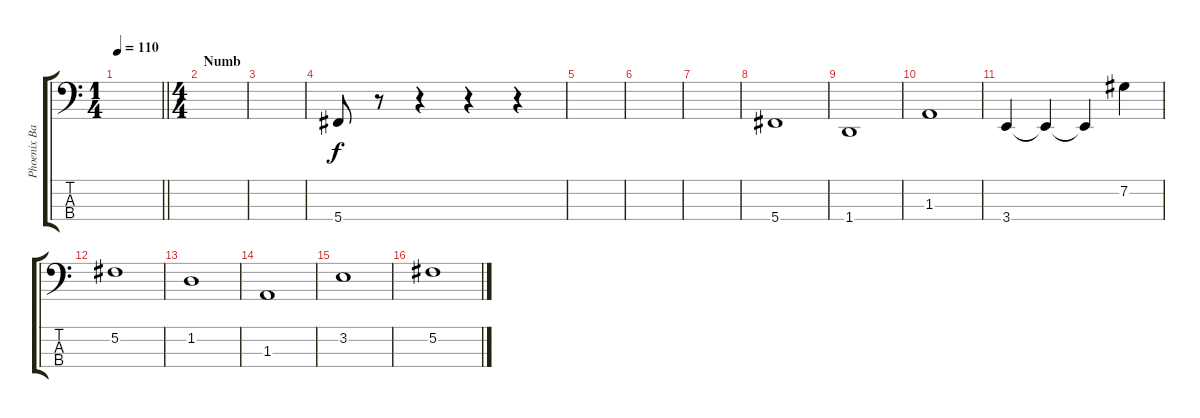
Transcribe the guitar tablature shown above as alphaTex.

\track ("Phoenix Bass1" "Phoenix Ba") {instrument acousticguitarsteel}
\staff {score tabs}
\tuning (Gb2 Db2 Ab1 Db1) {hide}
\ts (1 4)
\tempo 110
\clef f4
\barLineRight lightlight
\ks c
|
\ts (4 4)
\section ("" "Numb")
|
|
5.4.8 r.8 r.4 r.4 r.4 |
|
|
|
5.4.1 |
1.4.1 |
1.3.1 |
3.4.4 3.4{t}.4 3.4{t}.4 7.2.4 |
5.2.1 |
1.2.1 |
1.3.1 |
3.2.1 |
5.2.1
